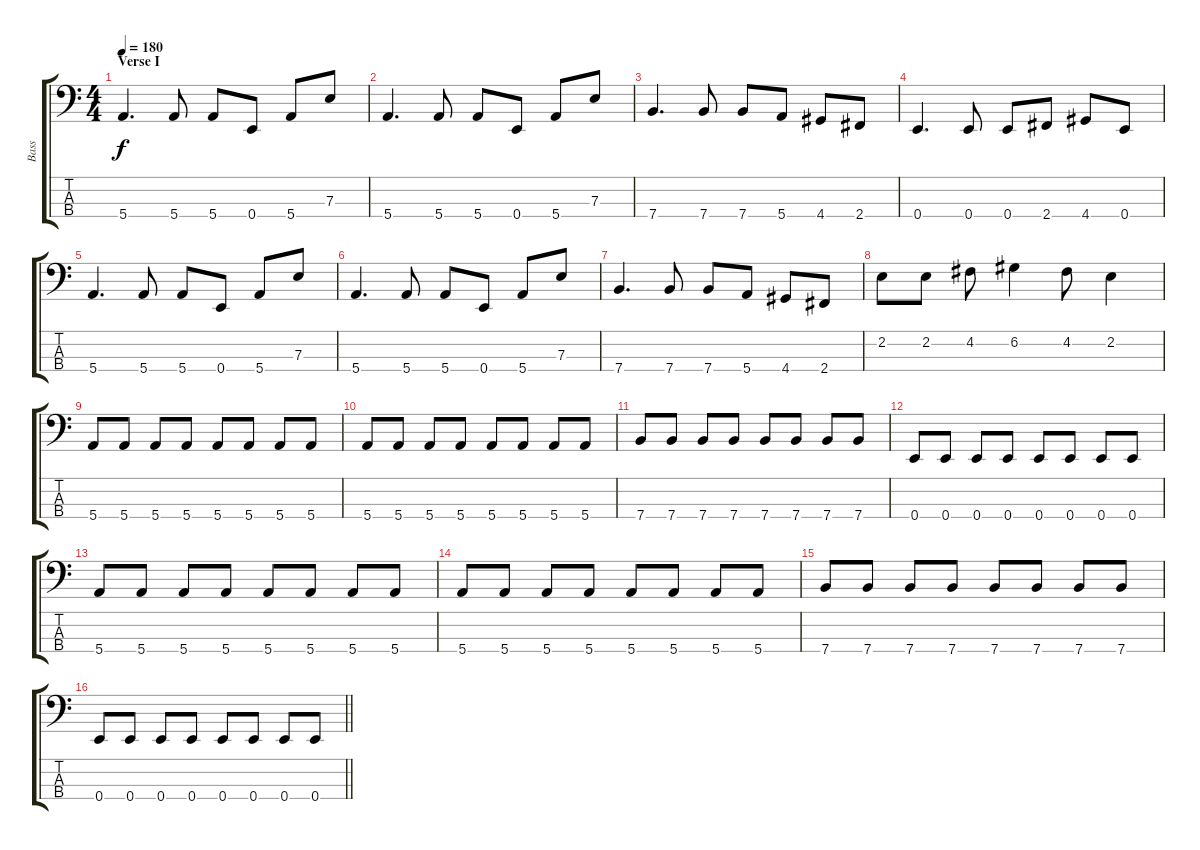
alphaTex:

\track ("Bass " "Bass ") {instrument electricbassfinger}
\staff {score tabs}
\tuning (G2 D2 A1 E1) {hide}
\ts (4 4)
\section ("" "Verse I")
\tempo 180
\clef f4
\ks c
5.4.4{d dy f} 5.4.8 5.4.8 0.4.8 5.4.8 7.3.8 |
5.4.4{d} 5.4.8 5.4.8 0.4.8 5.4.8 7.3.8 |
7.4.4{d} 7.4.8 7.4.8 5.4.8 4.4.8 2.4.8 |
0.4.4{d} 0.4.8 0.4.8 2.4.8 4.4.8 0.4.8 |
5.4.4{d} 5.4.8 5.4.8 0.4.8 5.4.8 7.3.8 |
5.4.4{d} 5.4.8 5.4.8 0.4.8 5.4.8 7.3.8 |
7.4.4{d} 7.4.8 7.4.8 5.4.8 4.4.8 2.4.8 |
2.2.8 2.2.8 4.2.8 6.2.4 4.2.8 2.2.4 |
5.4.8 5.4.8 5.4.8 5.4.8 5.4.8 5.4.8 5.4.8 5.4.8 |
5.4.8 5.4.8 5.4.8 5.4.8 5.4.8 5.4.8 5.4.8 5.4.8 |
7.4.8 7.4.8 7.4.8 7.4.8 7.4.8 7.4.8 7.4.8 7.4.8 |
0.4.8 0.4.8 0.4.8 0.4.8 0.4.8 0.4.8 0.4.8 0.4.8 |
5.4.8 5.4.8 5.4.8 5.4.8 5.4.8 5.4.8 5.4.8 5.4.8 |
5.4.8 5.4.8 5.4.8 5.4.8 5.4.8 5.4.8 5.4.8 5.4.8 |
7.4.8 7.4.8 7.4.8 7.4.8 7.4.8 7.4.8 7.4.8 7.4.8 |
\barLineRight lightlight
0.4.8 0.4.8 0.4.8 0.4.8 0.4.8 0.4.8 0.4.8 0.4.8
